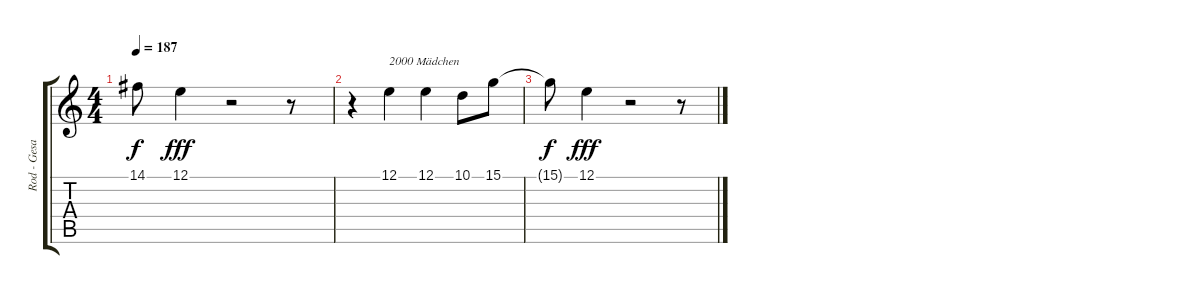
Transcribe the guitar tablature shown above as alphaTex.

\track ("Rod - Gesang" "Rod - Gesa") {instrument choiraahs}
\staff {score tabs}
\tuning (E4 B3 G3 D3 A2 E2) {hide}
\ts (4 4)
\tempo 187
\clef g2
\ks c
14.1{t}.8{dy f} 12.1.4{dy fff} r.2 r.8 |
r.4 12.1.4{txt "2000 Mädchen"} 12.1.4 10.1.8 15.1.8 |
15.1{t}.8{dy f} 12.1.4{dy fff} r.2 r.8
